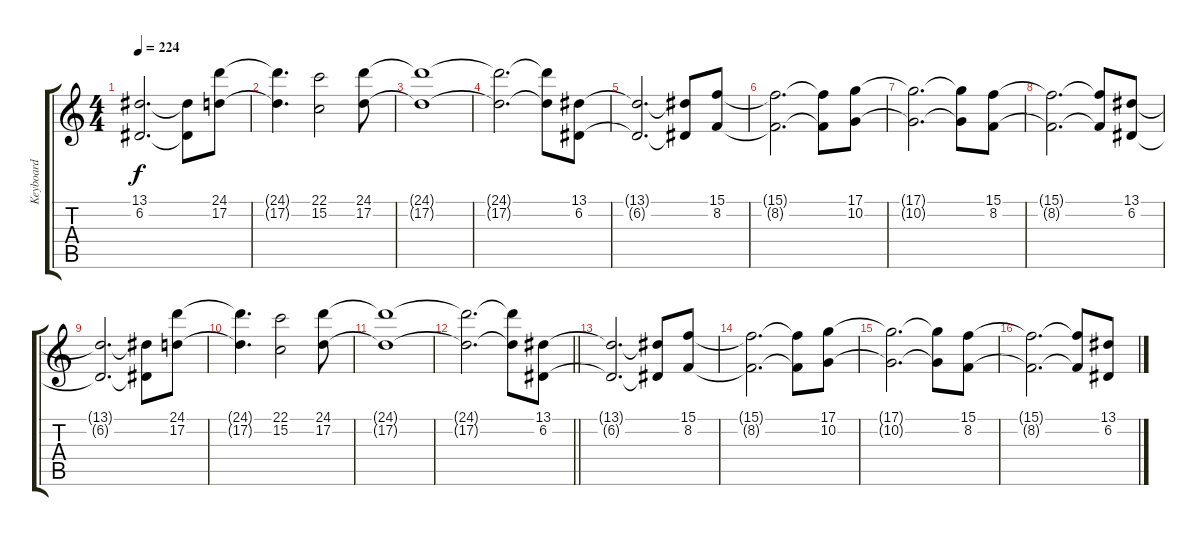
\track ("Keyboard" "Keyboard") {instrument stringensemble1}
\staff {score tabs}
\tuning (D4 A3 F3 C3 G2 D2) {hide}
\ts (4 4)
\tempo 224
\clef g2
\ks c
(13.1{t} 6.2{t}).2{d dy f} (13.1{t} 6.2{t}).8 (24.1 17.2).8 |
(24.1{t} 17.2{t}).4{d} (22.1 15.2).2 (24.1 17.2).8 |
(24.1{t} 17.2{t}).1 |
(24.1{t} 17.2{t}).2{d} (24.1{t} 17.2{t}).8 (13.1 6.2).8 |
(13.1{t} 6.2{t}).2{d} (13.1{t} 6.2{t}).8 (15.1 8.2).8 |
(15.1{t} 8.2{t}).2{d} (15.1{t} 8.2{t}).8 (17.1 10.2).8 |
(17.1{t} 10.2{t}).2{d} (17.1{t} 10.2{t}).8 (15.1 8.2).8 |
(15.1{t} 8.2{t}).2{d} (15.1{t} 8.2{t}).8 (13.1 6.2).8 |
(13.1{t} 6.2{t}).2{d} (13.1{t} 6.2{t}).8 (24.1 17.2).8 |
(24.1{t} 17.2{t}).4{d} (22.1 15.2).2 (24.1 17.2).8 |
(24.1{t} 17.2{t}).1 |
\barLineRight lightlight
(24.1{t} 17.2{t}).2{d} (24.1{t} 17.2{t}).8 (13.1 6.2).8{volume 9} |
(13.1{t} 6.2{t}).2{d} (13.1{t} 6.2{t}).8 (15.1 8.2).8 |
(15.1{t} 8.2{t}).2{d} (15.1{t} 8.2{t}).8 (17.1 10.2).8 |
(17.1{t} 10.2{t}).2{d} (17.1{t} 10.2{t}).8 (15.1 8.2).8 |
(15.1{t} 8.2{t}).2{d} (15.1{t} 8.2{t}).8 (13.1 6.2).8
